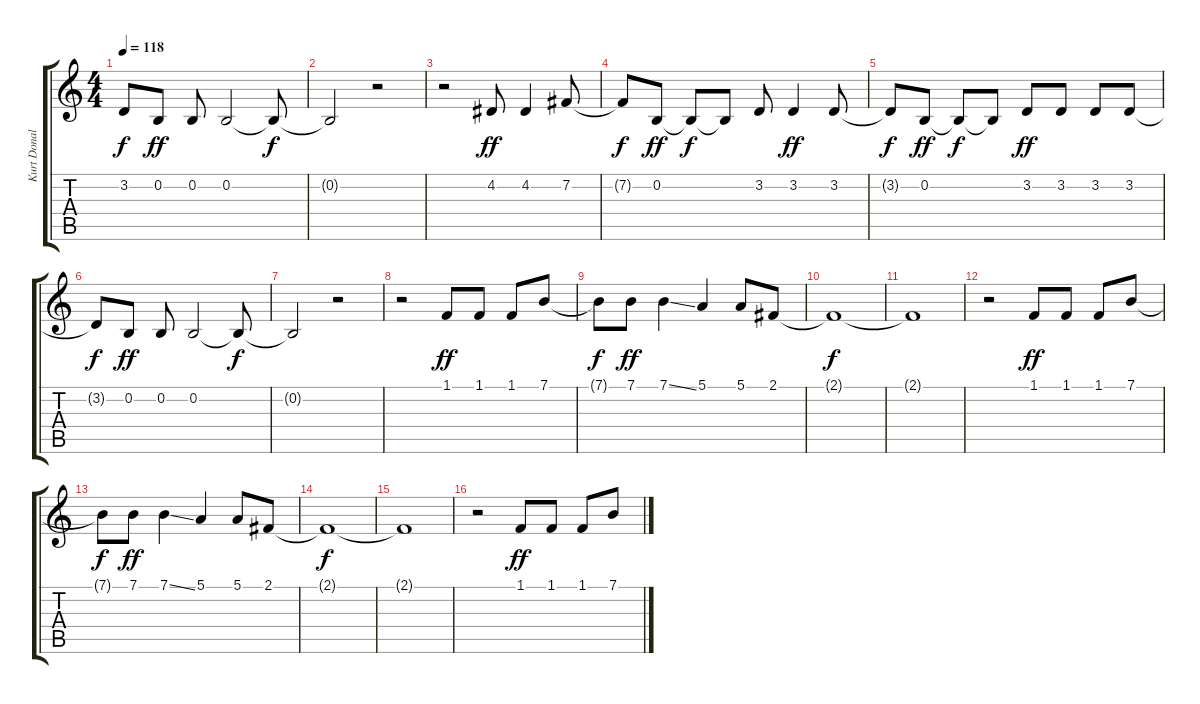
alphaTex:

\track ("Kurt Donald Cobain (Voix)" "Kurt Donal") {instrument altosax}
\staff {score tabs}
\tuning (E4 B3 G3 D3 A2 E2) {hide}
\ts (4 4)
\tempo 118
\clef g2
\ks c
3.2{t}.8{dy f} 0.2.8{dy ff} 0.2.8 0.2.2 0.2{t}.8{dy f} |
0.2{t}.2 r.2 |
r.2 4.2.8{dy ff} 4.2.4 7.2.8 |
7.2{t}.8{dy f} 0.2.8{dy ff} 0.2{t}.8{dy f} 0.2{t}.8 3.2.8 3.2.4{dy ff} 3.2.8 |
3.2{t}.8{dy f} 0.2.8{dy ff} 0.2{t}.8{dy f} 0.2{t}.8 3.2.8{dy ff} 3.2.8 3.2.8 3.2.8 |
3.2{t}.8{dy f} 0.2.8{dy ff} 0.2.8 0.2.2 0.2{t}.8{dy f} |
0.2{t}.2 r.2 |
r.2 1.1.8{dy ff} 1.1.8 1.1.8 7.1.8 |
7.1{t}.8{dy f} 7.1.8{dy ff} 7.1{ss}.4 5.1.4 5.1.8 2.1.8 |
2.1{t}.1{dy f} |
2.1{t}.1 |
r.2 1.1.8{dy ff} 1.1.8 1.1.8 7.1.8 |
7.1{t}.8{dy f} 7.1.8{dy ff} 7.1{ss}.4 5.1.4 5.1.8 2.1.8 |
2.1{t}.1{dy f} |
2.1{t}.1 |
r.2 1.1.8{dy ff} 1.1.8 1.1.8 7.1.8
